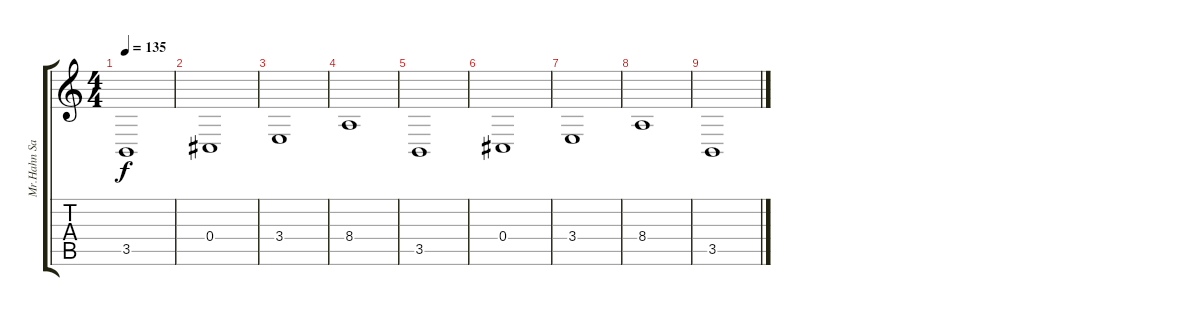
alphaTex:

\track ("Mr.Hahn Sampler3" "Mr.Hahn Sa") {instrument stringensemble1}
\staff {score tabs}
\tuning (Eb4 Bb3 Gb3 Db3 Ab2 Db2) {hide}
\ts (4 4)
\tempo 135
\clef g2
\ks c
3.5.1{dy f} |
0.4.1 |
3.4.1 |
8.4.1 |
3.5.1 |
0.4.1 |
3.4.1 |
8.4.1 |
3.5.1
